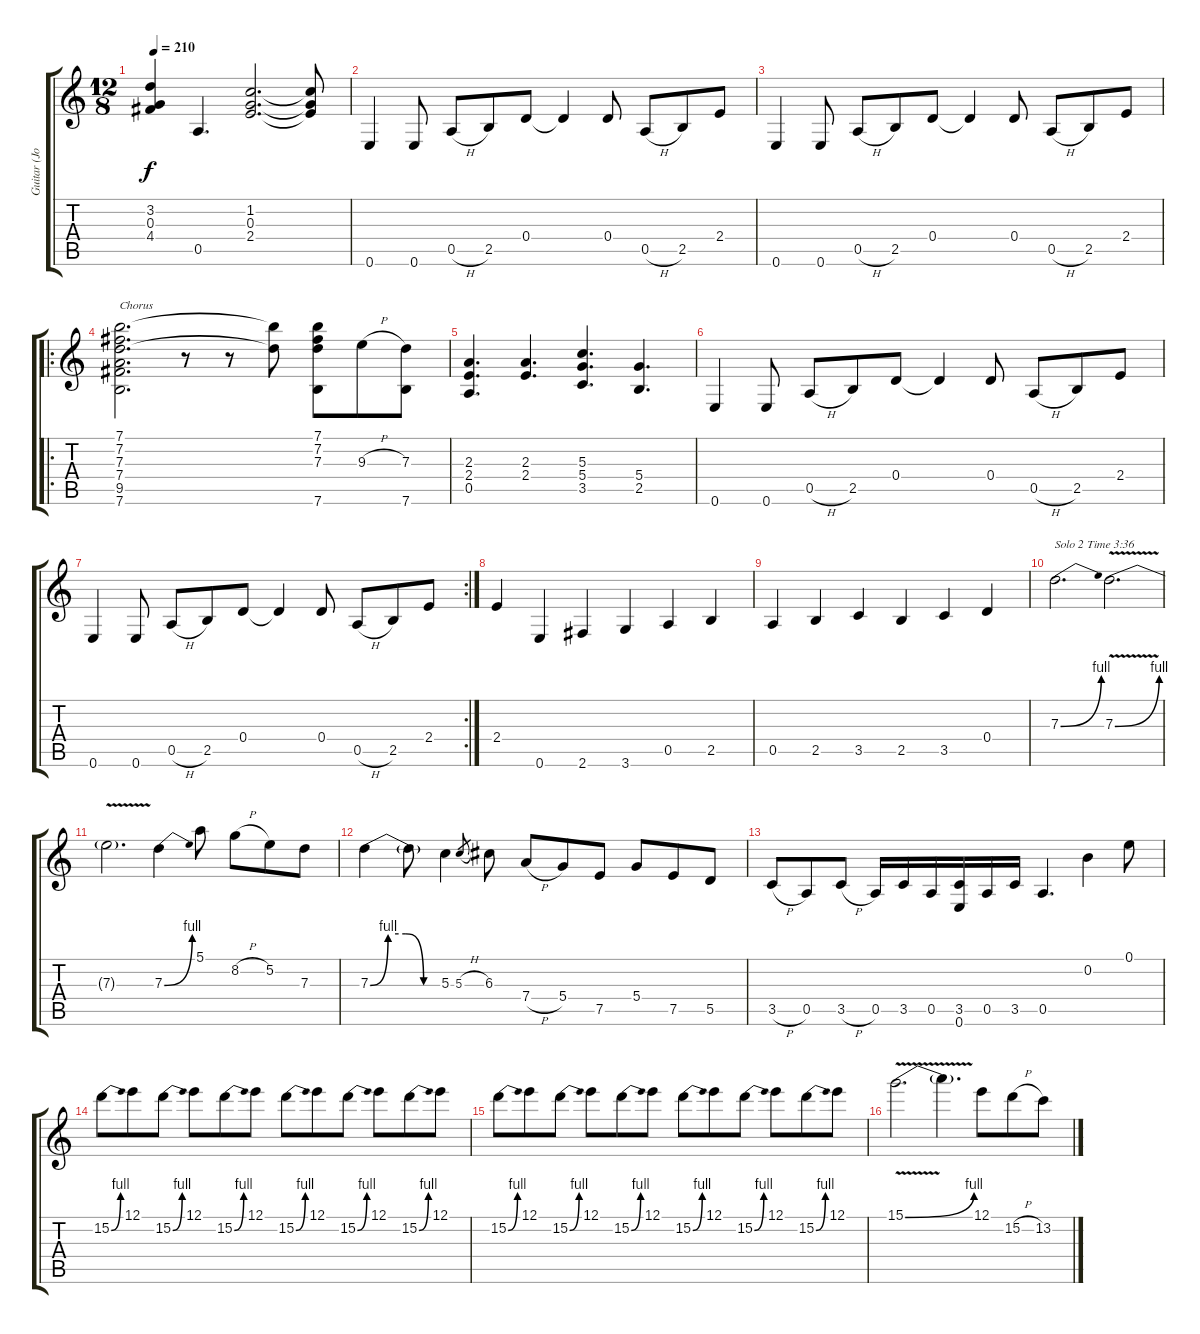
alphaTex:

\track ("Guitar (Johan) " "Guitar (Jo") {instrument overdrivenguitar}
\staff {score tabs}
\tuning (E4 B3 G3 D3 A2 E2) {hide}
\ts (12 8)
\tempo 210
\clef g2
\ks c
(3.2{t} 0.3{t} 4.4{t}).4{dy f} 0.5.4{d} (1.2 0.3 2.4).2{d} (1.2{t} 0.3{t} 2.4{t}).8 |
0.6.4 0.6.8 0.5{h}.8 2.5.8 0.4.8 0.4{t}.4 0.4.8 0.5{h}.8 2.5.8 2.4.8 |
0.6.4 0.6.8 0.5{h}.8 2.5.8 0.4.8 0.4{t}.4 0.4.8 0.5{h}.8 2.5.8 2.4.8 |
\ro
(7.1 7.2 7.3 7.4 9.5 7.6).2{d txt "Chorus"} r.8 r.8 (7.1{t} 7.3{t}).8 (7.1 7.2 7.3 7.6).8 9.3{h}.8 (7.3 7.6).8 |
(2.3 2.4 0.5).4{d} (2.3 2.4).4{d} (5.3 5.4 3.5).4{d} (5.4 2.5).4{d} |
0.6.4 0.6.8 0.5{h}.8 2.5.8 0.4.8 0.4{t}.4 0.4.8 0.5{h}.8 2.5.8 2.4.8 |
\rc 2
0.6.4 0.6.8 0.5{h}.8 2.5.8 0.4.8 0.4{t}.4 0.4.8 0.5{h}.8 2.5.8 2.4.8 |
2.4.4 0.6.4 2.6.4 3.6.4 0.5.4 2.5.4 |
0.5.4 2.5.4 3.5.4 2.5.4 3.5.4 0.4.4 |
7.3{be (bend 0 0 60 4)}.2{d txt "Solo 2 Time 3:36"} 7.3{be (bend 0 0 60 4) v}.2{d} |
7.3{t}.2{d} 7.3{be (bend 0 0 60 4)}.4 5.1.8 8.2{h}.8 5.2.8 7.3.8 |
7.3{be (custom 0 0 15 4 30 4 45 0 60 0)}.4 7.3{t}.8 5.3.4 5.3{h}.8{gr} 6.3.8 7.4{h}.8 5.4.8 7.5.8 5.4.8 7.5.8 5.5.8 |
3.5{h}.8 0.5.8 3.5{h}.8 0.5.16 3.5.16 0.5.16 (3.5 0.6).16 0.5.16 3.5.16 0.5.4{d} 0.2.4 0.1.8 |
15.2{be (bend 0 0 60 4)}.8 12.1.8 15.2{be (bend 0 0 60 4)}.8 12.1.8 15.2{be (bend 0 0 60 4)}.8 12.1.8 15.2{be (bend 0 0 60 4)}.8 12.1.8 15.2{be (bend 0 0 60 4)}.8 12.1.8 15.2{be (bend 0 0 60 4)}.8 12.1.8 |
15.2{be (bend 0 0 60 4)}.8 12.1.8 15.2{be (bend 0 0 60 4)}.8 12.1.8 15.2{be (bend 0 0 60 4)}.8 12.1.8 15.2{be (bend 0 0 60 4)}.8 12.1.8 15.2{be (bend 0 0 60 4)}.8 12.1.8 15.2{be (bend 0 0 60 4)}.8 12.1.8 |
15.1{be (bend 0 0 60 4) v}.2{d} 15.1{t}.4{d} 12.1.8 15.2{h}.8 13.2.8
